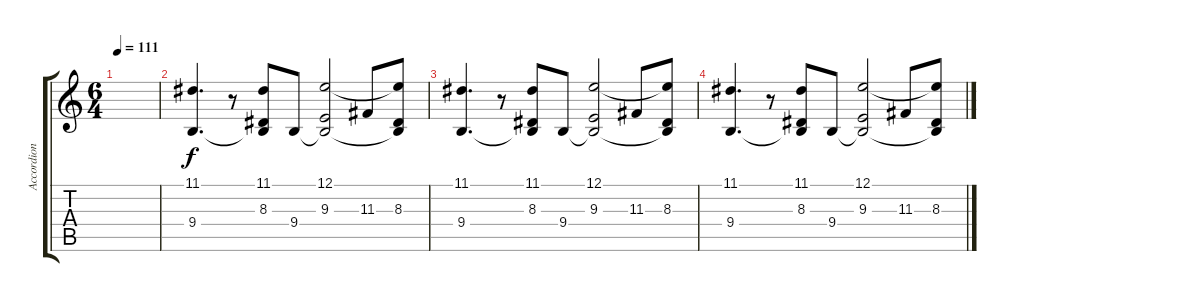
\track ("Accordion" "Accordion") {instrument tangoaccordion}
\staff {score tabs}
\tuning (E4 B3 G3 D3 A2 E2) {hide}
\ts (6 4)
\tempo 111
\clef g2
\ks c
|
(11.1 9.4).4{d} r.8 (11.1 8.3 9.4{t}).8 9.4.8 (12.1 9.3 9.4{t}).2 11.3.8 (12.1{t} 8.3 9.4{t}).8 |
(11.1 9.4).4{d} r.8 (11.1 8.3 9.4{t}).8 9.4.8 (12.1 9.3 9.4{t}).2 11.3.8 (12.1{t} 8.3 9.4{t}).8 |
(11.1 9.4).4{d} r.8 (11.1 8.3 9.4{t}).8 9.4.8 (12.1 9.3 9.4{t}).2 11.3.8 (12.1{t} 8.3 9.4{t}).8
